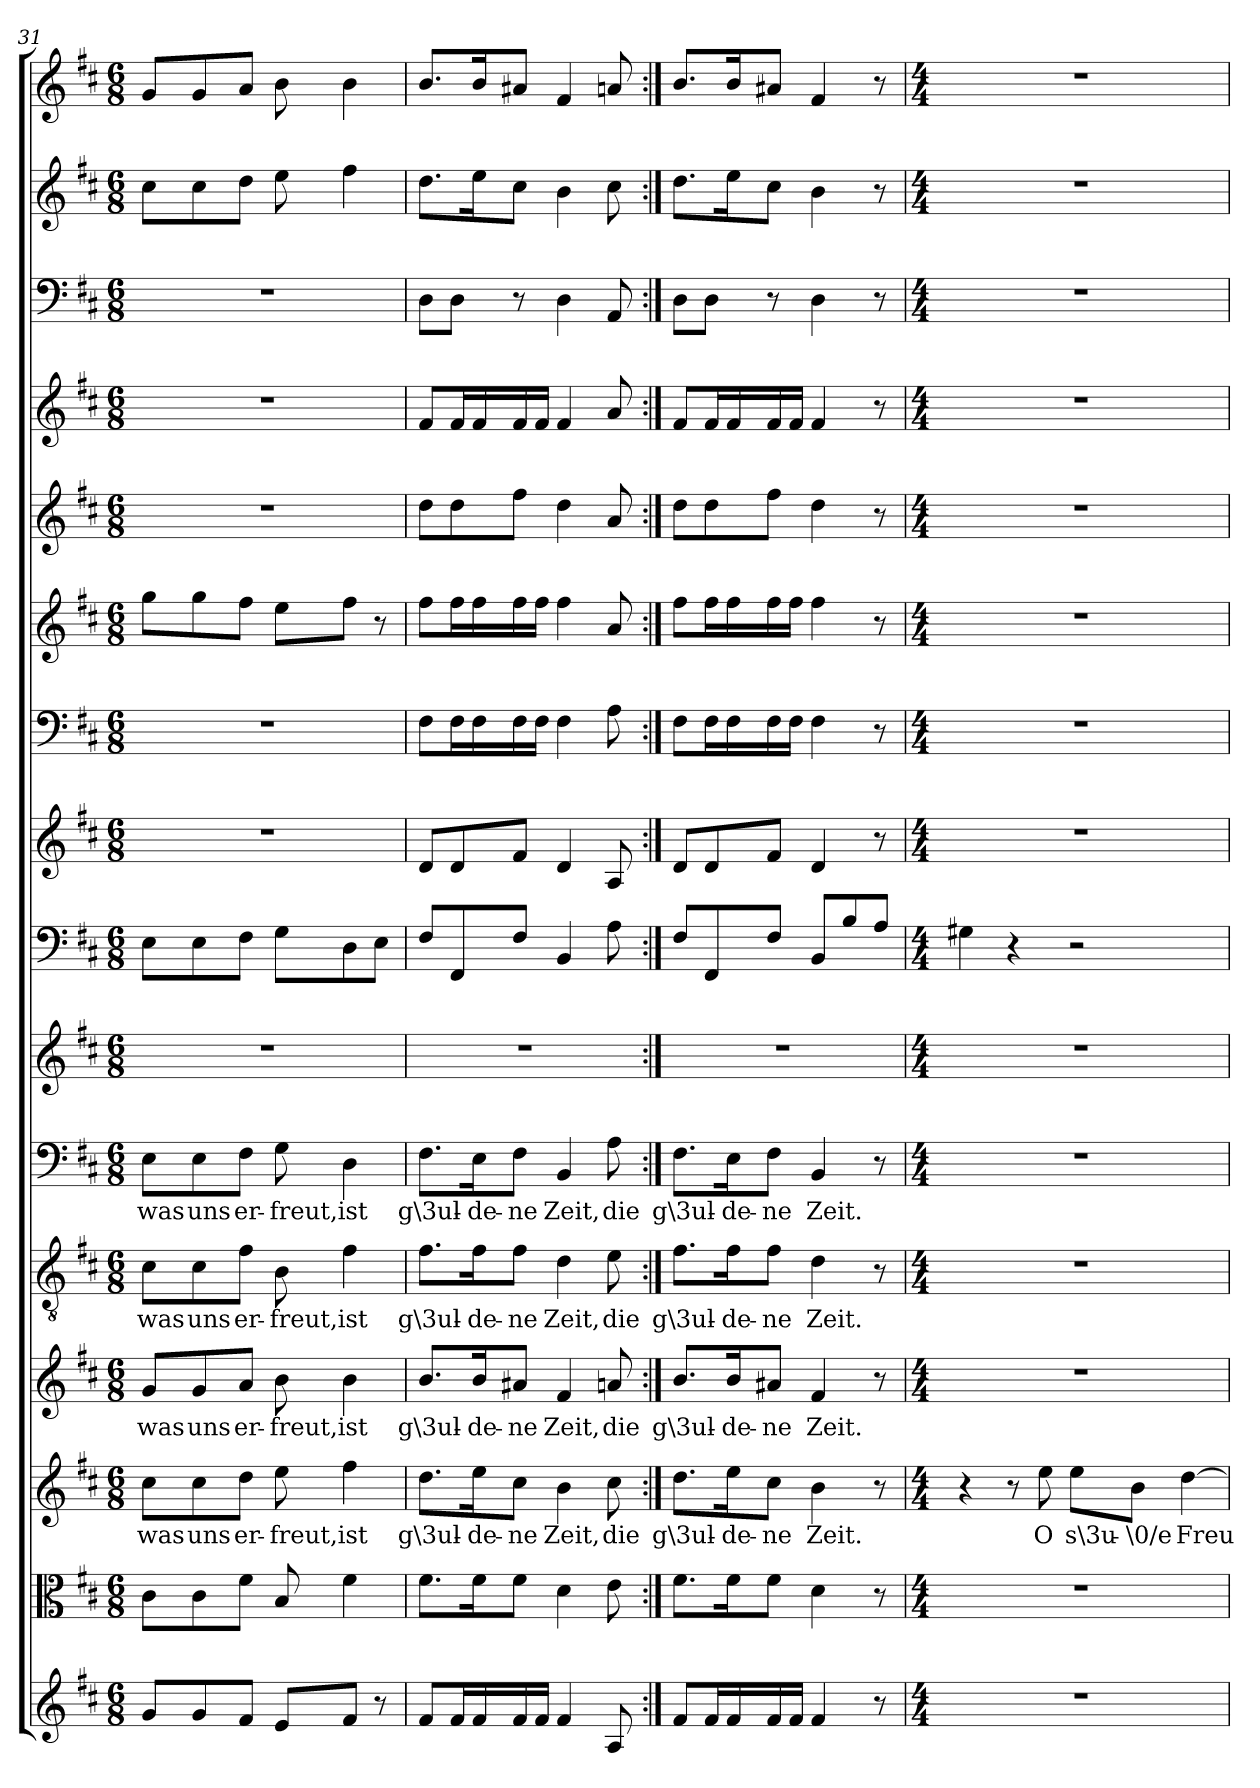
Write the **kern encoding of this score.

**kern	**kern	**kern	**text	**kern	**text	**kern	**text	**kern	**text	**kern	**kern	**kern	**kern	**kern	**kern	**kern	**kern	**kern	**kern
*part16	*part15	*part14	*part14	*part13	*part13	*part12	*part12	*part11	*part11	*part10	*part9	*part8	*part7	*part6	*part5	*part4	*part3	*part2	*part1
*staff16	*staff15	*staff14	*staff14	*staff13	*staff13	*staff12	*staff12	*staff11	*staff11	*staff10	*staff9	*staff8	*staff7	*staff6	*staff5	*staff4	*staff3	*staff2	*staff1
*clefG2	*clefC3	*clefG2	*	*clefG2	*	*clefGv2	*	*clefF4	*	*clefG2	*clefF4	*clefG2	*clefF4	*clefG2	*clefG2	*clefG2	*clefF4	*clefG2	*clefG2
*k[f#c#]	*k[f#c#]	*k[f#c#]	*	*k[f#c#]	*	*k[f#c#]	*	*k[f#c#]	*	*k[f#c#]	*k[f#c#]	*k[f#c#]	*k[f#c#]	*k[f#c#]	*k[f#c#]	*k[f#c#]	*k[f#c#]	*k[f#c#]	*k[f#c#]
*D:	*D:	*D:	*	*D:	*	*D:	*	*D:	*	*D:	*D:	*D:	*D:	*D:	*D:	*D:	*D:	*D:	*D:
*M6/8	*M6/8	*M6/8	*	*M6/8	*	*M6/8	*	*M6/8	*	*M6/8	*M6/8	*M6/8	*M6/8	*M6/8	*M6/8	*M6/8	*M6/8	*M6/8	*M6/8
=31	=31	=31	=31	=31	=31	=31	=31	=31	=31	=31	=31	=31	=31	=31	=31	=31	=31	=31	=31
8g/L	8c#\L	8cc#\L	was	8g/L	was	8c#\L	was	8E\L	was	2.r	8E\L	2.r	2.r	8gg\L	2.r	2.r	2.r	8cc#\L	8g/L
8g/	8c#\	8cc#\	uns	8g/	uns	8c#\	uns	8E\	uns	.	8E\	.	.	8gg\	.	.	.	8cc#\	8g/
8f#/J	8f#\J	8dd\J	er-	8a/J	er-	8f#\J	er-	8F#\J	er-	.	8F#\J	.	.	8ff#\J	.	.	.	8dd\J	8a/J
8e/L	8B/	8ee\	-freut,	8b\	-freut,	8B\	-freut,	8G\	-freut,	.	8G\L	.	.	8ee\L	.	.	.	8ee\	8b\
8f#/J	4f#\	4ff#\	ist	4b\	ist	4f#\	ist	4D\	ist	.	8D\	.	.	8ff#\J	.	.	.	4ff#\	4b\
8r	.	.	.	.	.	.	.	.	.	.	8E\J	.	.	8r	.	.	.	.	.
=32	=32	=32	=32	=32	=32	=32	=32	=32	=32	=32	=32	=32	=32	=32	=32	=32	=32	=32	=32
8f#/L	8.f#\L	8.dd\L	g\3ul-	8.b/L	g\3ul-	8.f#\L	g\3ul-	8.F#\L	g\3ul-	2.r	8F#/L	8d/L	8F#\L	8ff#\L	8dd\L	8f#/L	8D\L	8.dd\L	8.b/L
16f#/L	.	.	.	.	.	.	.	.	.	.	8FF#/	8d/	16F#\L	16ff#\L	8dd\	16f#/L	8D\J	.	.
16f#/	16f#\K	16ee\K	-de-	16b/K	-de-	16f#\K	-de-	16E\K	-de-	.	.	.	16F#\	16ff#\	.	16f#/	.	16ee\K	16b/K
16f#/	8f#\J	8cc#\J	-ne	8a#X/J	-ne	8f#\J	-ne	8F#\J	-ne	.	8F#/J	8f#/J	16F#\	16ff#\	8ff#\J	16f#/	8r	8cc#\J	8a#X/J
16f#/JJ	.	.	.	.	.	.	.	.	.	.	.	.	16F#\JJ	16ff#\JJ	.	16f#/JJ	.	.	.
4f#/	4d\	4b\	Zeit,	4f#/	Zeit,	4d\	Zeit,	4BB/	Zeit,	.	4BB/	4d/	4F#\	4ff#\	4dd\	4f#/	4D\	4b\	4f#/
8A/	8e\	8cc#\	die	8an/	die	8e\	die	8A\	die	.	8A\	8A/	8A\	8a/	8a/	8a/	8AA/	8cc#\	8an/
=32:|!	=32:|!	=32:|!	=32:|!	=32:|!	=32:|!	=32:|!	=32:|!	=32:|!	=32:|!	=32:|!	=32:|!	=32:|!	=32:|!	=32:|!	=32:|!	=32:|!	=32:|!	=32:|!	=32:|!
8f#/L	8.f#\L	8.dd\L	g\3ul-	8.b/L	g\3ul-	8.f#\L	g\3ul-	8.F#\L	g\3ul-	2.r	8F#/L	8d/L	8F#\L	8ff#\L	8dd\L	8f#/L	8D\L	8.dd\L	8.b/L
16f#/L	.	.	.	.	.	.	.	.	.	.	8FF#/	8d/	16F#\L	16ff#\L	8dd\	16f#/L	8D\J	.	.
16f#/	16f#\K	16ee\K	-de-	16b/K	-de-	16f#\K	-de-	16E\K	-de-	.	.	.	16F#\	16ff#\	.	16f#/	.	16ee\K	16b/K
16f#/	8f#\J	8cc#\J	-ne	8a#X/J	-ne	8f#\J	-ne	8F#\J	-ne	.	8F#/J	8f#/J	16F#\	16ff#\	8ff#\J	16f#/	8r	8cc#\J	8a#X/J
16f#/JJ	.	.	.	.	.	.	.	.	.	.	.	.	16F#\JJ	16ff#\JJ	.	16f#/JJ	.	.	.
4f#/	4d\	4b\	Zeit.	4f#/	Zeit.	4d\	Zeit.	4BB/	Zeit.	.	8BB/L	4d/	4F#\	4ff#\	4dd\	4f#/	4D\	4b\	4f#/
.	.	.	.	.	.	.	.	.	.	.	8B/	.	.	.	.	.	.	.	.
8r	8r	8r	.	8r	.	8r	.	8r	.	.	8A/J	8r	8r	8r	8r	8r	8r	8r	8r
=33	=33	=33	=33	=33	=33	=33	=33	=33	=33	=33	=33	=33	=33	=33	=33	=33	=33	=33	=33
*M4/4	*M4/4	*M4/4	*	*M4/4	*	*M4/4	*	*M4/4	*	*M4/4	*M4/4	*M4/4	*M4/4	*M4/4	*M4/4	*M4/4	*M4/4	*M4/4	*M4/4
1r	1r	4r	.	1r	.	1r	.	1r	.	1r	4G#X\	1r	1r	1r	1r	1r	1r	1r	1r
.	.	8r	.	.	.	.	.	.	.	.	4r	.	.	.	.	.	.	.	.
.	.	8ee\	O	.	.	.	.	.	.	.	.	.	.	.	.	.	.	.	.
.	.	8ee\L	s\3u-	.	.	.	.	.	.	.	2r	.	.	.	.	.	.	.	.
.	.	8b\J	-\0/e	.	.	.	.	.	.	.	.	.	.	.	.	.	.	.	.
.	.	[4dd\	Freu-	.	.	.	.	.	.	.	.	.	.	.	.	.	.	.	.
=	=	=	=	=	=	=	=	=	=	=	=	=	=	=	=	=	=	=	=
*-	*-	*-	*-	*-	*-	*-	*-	*-	*-	*-	*-	*-	*-	*-	*-	*-	*-	*-	*-
